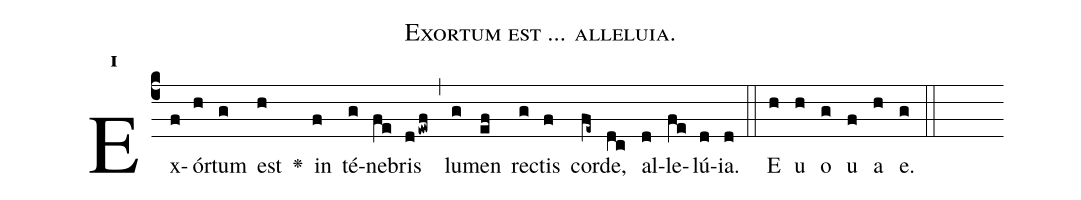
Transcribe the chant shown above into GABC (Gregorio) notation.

name:Exortum est ... alleluia.;
office-part:Antiphona;
mode:1;
%%
initial-style: 1;
name: Exortum est ... alleluia.
book: Antiphonae & Responsoria/Tomus II, p. 195;
occasion: Hebdomada IV Paschae Dominica;
office-part: Vesperae II Ant 2;
user-notes: ;
commentary: ;
annotation: 1g3;
centering-scheme: english;
fontsize: 12;
font: OFLSortsMillGoudy;
height: 11;
width: 4.5;
%%
(c4)Ex(f)ór(h)tum(g) est(h) <v>\greheightstar</v>() in(f) té(g)ne(fe)bris(dewf) (,) lu(g)men(ef) re(g)ctis(f) cor(fe~)de,(dc) al(d)le(fe)lú(d)ia.(d) (::)
E(h) u(h) o(g) u(f) a(h) e.(g) (::)
